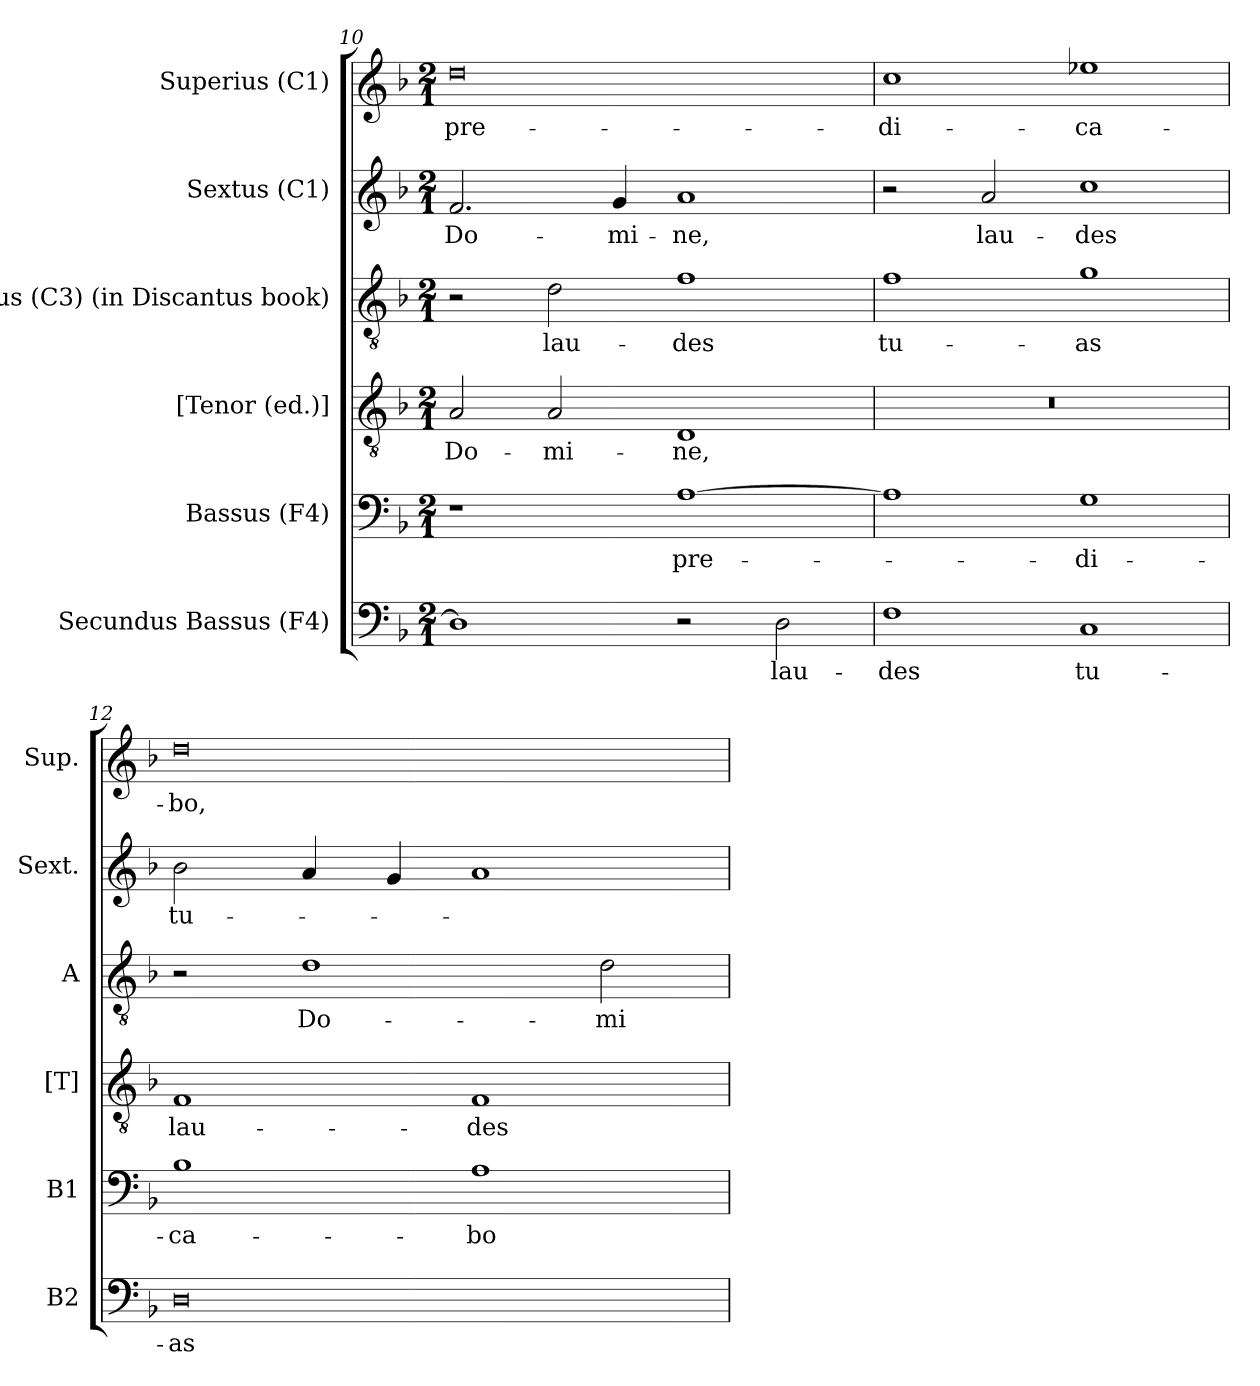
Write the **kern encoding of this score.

**kern	**text	**kern	**text	**kern	**text	**kern	**text	**kern	**text	**kern	**text
*part6	*part6	*part5	*part5	*part4	*part4	*part3	*part3	*part2	*part2	*part1	*part1
*staff6	*staff6	*staff5	*staff5	*staff4	*staff4	*staff3	*staff3	*staff2	*staff2	*staff1	*staff1
*I"Secundus Bassus (F4)	*	*I"Bassus (F4)	*	*I"[Tenor (ed.)]	*	*I"Altus (C3) (in Discantus book)	*	*I"Sextus (C1)	*	*I"Superius (C1)	*
*I'B2	*	*I'B1	*	*I'[T]	*	*I'A	*	*I'Sext.	*	*I'Sup.	*
*clefF4	*	*clefF4	*	*clefGv2	*	*clefGv2	*	*clefG2	*	*clefG2	*
*	*	*	*	*ITrd7c12	*	*	*	*	*	*	*
*k[b-]	*	*k[b-]	*	*k[b-]	*	*k[b-]	*	*k[b-]	*	*k[b-]	*
*F:	*	*F:	*	*F:	*	*F:	*	*F:	*	*F:	*
*M2/1	*	*M2/1	*	*M2/1	*	*M2/1	*	*M2/1	*	*M2/1	*
=10	=10	=10	=10	=10	=10	=10	=10	=10	=10	=10	=10
!	!	!	!	!	!LO:LY:b:color=#000000	!	!	!	!	!	!
!	!	!	!	!	!	!	!	!	!LO:LY:b:color=#000000	!	!
!	!	!	!	!	!	!	!	!	!	!	!LO:LY:b:color=#000000
1Di]	.	1r	.	2AAi/	Do-	2r	.	2.fi/	Do-	0ddi	pre-
!	!	!	!	!	!LO:LY:b:color=#000000	!	!	!	!	!	!
!	!	!	!	!	!	!	!LO:LY:b:color=#000000	!	!	!	!
.	.	.	.	2AAi/	-mi-	2di\	lau-	.	.	.	.
!	!	!	!	!	!	!	!	!	!LO:LY:b:color=#000000	!	!
.	.	.	.	.	.	.	.	4gi/	-mi-	.	.
!	!	!	!LO:LY:b:color=#000000	!	!	!	!	!	!	!	!
!	!	!	!	!	!LO:LY:b:color=#000000	!	!	!	!	!	!
!	!	!	!	!	!	!	!LO:LY:b:color=#000000	!	!	!	!
!	!	!	!	!	!	!	!	!	!LO:LY:b:color=#000000	!	!
2r	.	[1Ai	pre-	1DDi	-ne,	1fi	-des	1ai	-ne,	.	.
!	!LO:LY:b:color=#000000	!	!	!	!	!	!	!	!	!	!
2Di\	lau-	.	.	.	.	.	.	.	.	.	.
!!LO:PB:g=z
=11	=11	=11	=11	=11	=11	=11	=11	=11	=11	=11	=11
!	!LO:LY:b:color=#000000	!	!	!LO:N:vis=1	!	!	!	!	!	!	!
!	!	!	!	!	!	!	!LO:LY:b:color=#000000	!	!	!	!
!	!	!	!	!	!	!	!	!	!	!	!LO:LY:b:color=#000000
1Fi	-des	1Ai]	.	0r	.	1fi	tu-	2r	.	1cci	-di-
!	!	!	!	!	!	!	!	!	!LO:LY:b:color=#000000	!	!
.	.	.	.	.	.	.	.	2ai/	lau-	.	.
!	!LO:LY:b:color=#000000	!	!	!	!	!	!	!	!	!	!
!	!	!	!LO:LY:b:color=#000000	!	!	!	!	!	!	!	!
!	!	!	!	!	!	!	!LO:LY:b:color=#000000	!	!	!	!
!	!	!	!	!	!	!	!	!	!LO:LY:b:color=#000000	!	!
!	!	!	!	!	!	!	!	!	!	!	!LO:LY:b:color=#000000
1Ci	tu-	1Gi	-di-	.	.	1gi	-as	1cci	-des	1ee-Xi	-ca-
=12	=12	=12	=12	=12	=12	=12	=12	=12	=12	=12	=12
!	!LO:LY:b:color=#000000	!	!	!	!	!	!	!	!	!	!
!	!	!	!LO:LY:b:color=#000000	!	!	!	!	!	!	!	!
!	!	!	!	!	!LO:LY:b:color=#000000	!	!	!	!	!	!
!	!	!	!	!	!	!	!	!	!LO:LY:b:color=#000000	!	!
!	!	!	!	!	!	!	!	!	!	!	!LO:LY:b:color=#000000
0Di	-as	1B-i	-ca-	1FFi	lau-	2r	.	2b-i\	tu-	0ddi	-bo,
!	!	!	!	!	!	!	!LO:LY:b:color=#000000	!	!	!	!
.	.	.	.	.	.	1di	Do-	4ai/	.	.	.
.	.	.	.	.	.	.	.	4gi/	.	.	.
!	!	!	!LO:LY:b:color=#000000	!	!	!	!	!	!	!	!
!	!	!	!	!	!LO:LY:b:color=#000000	!	!	!	!	!	!
.	.	1Ai	-bo	1FFi	-des	.	.	1ai	.	.	.
!	!	!	!	!	!	!	!LO:LY:b:color=#000000	!	!	!	!
.	.	.	.	.	.	2di\	-mi-	.	.	.	.
=	=	=	=	=	=	=	=	=	=	=	=
*-	*-	*-	*-	*-	*-	*-	*-	*-	*-	*-	*-
